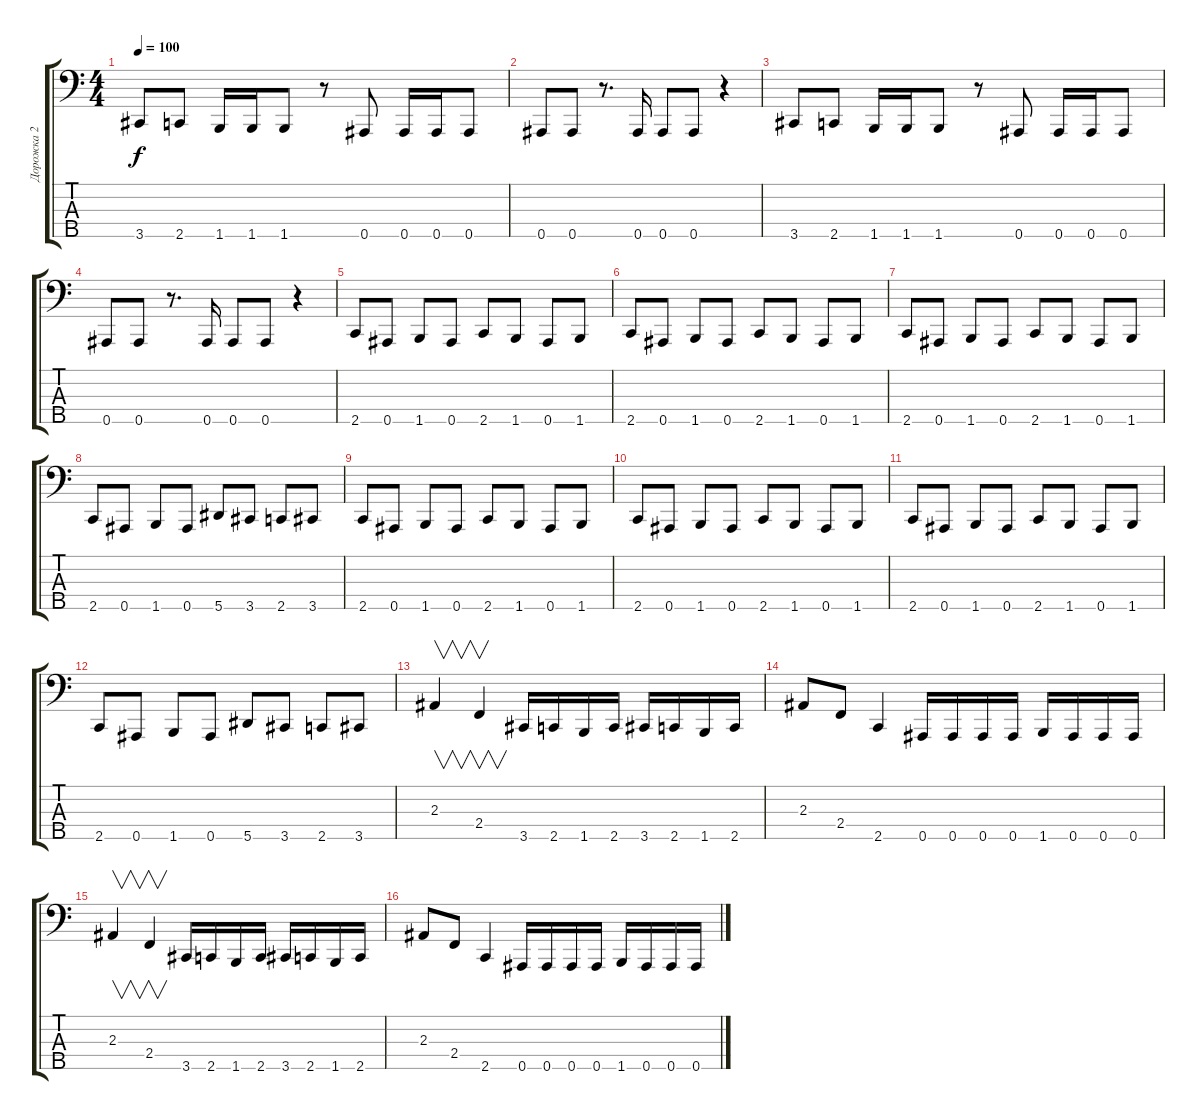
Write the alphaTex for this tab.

\track ("Дорожка 2" "Дорожка 2") {instrument electricbassfinger}
\staff {score tabs}
\tuning (Gb2 Db2 Ab1 Eb1 Bb0) {hide}
\ts (4 4)
\tempo 100
\clef f4
\ks c
3.5.8{dy f} 2.5.8 1.5.16 1.5.16 1.5.8 r.8 0.5.8 0.5.16 0.5.16 0.5.8 |
0.5.8 0.5.8 r.8{d} 0.5.16 0.5.8 0.5.8 r.4 |
3.5.8 2.5.8 1.5.16 1.5.16 1.5.8 r.8 0.5.8 0.5.16 0.5.16 0.5.8 |
0.5.8 0.5.8 r.8{d} 0.5.16 0.5.8 0.5.8 r.4 |
2.5.8 0.5.8 1.5.8 0.5.8 2.5.8 1.5.8 0.5.8 1.5.8 |
2.5.8 0.5.8 1.5.8 0.5.8 2.5.8 1.5.8 0.5.8 1.5.8 |
2.5.8 0.5.8 1.5.8 0.5.8 2.5.8 1.5.8 0.5.8 1.5.8 |
2.5.8 0.5.8 1.5.8 0.5.8 5.5.8 3.5.8 2.5.8 3.5.8 |
2.5.8 0.5.8 1.5.8 0.5.8 2.5.8 1.5.8 0.5.8 1.5.8 |
2.5.8 0.5.8 1.5.8 0.5.8 2.5.8 1.5.8 0.5.8 1.5.8 |
2.5.8 0.5.8 1.5.8 0.5.8 2.5.8 1.5.8 0.5.8 1.5.8 |
2.5.8 0.5.8 1.5.8 0.5.8 5.5.8 3.5.8 2.5.8 3.5.8 |
2.3.4{v} 2.4.4{v} 3.5.16 2.5.16 1.5.16 2.5.16 3.5.16 2.5.16 1.5.16 2.5.16 |
2.3.8 2.4.8 2.5.4 0.5.16 0.5.16 0.5.16 0.5.16 1.5.16 0.5.16 0.5.16 0.5.16 |
2.3.4{v} 2.4.4{v} 3.5.16 2.5.16 1.5.16 2.5.16 3.5.16 2.5.16 1.5.16 2.5.16 |
2.3.8 2.4.8 2.5.4 0.5.16 0.5.16 0.5.16 0.5.16 1.5.16 0.5.16 0.5.16 0.5.16
